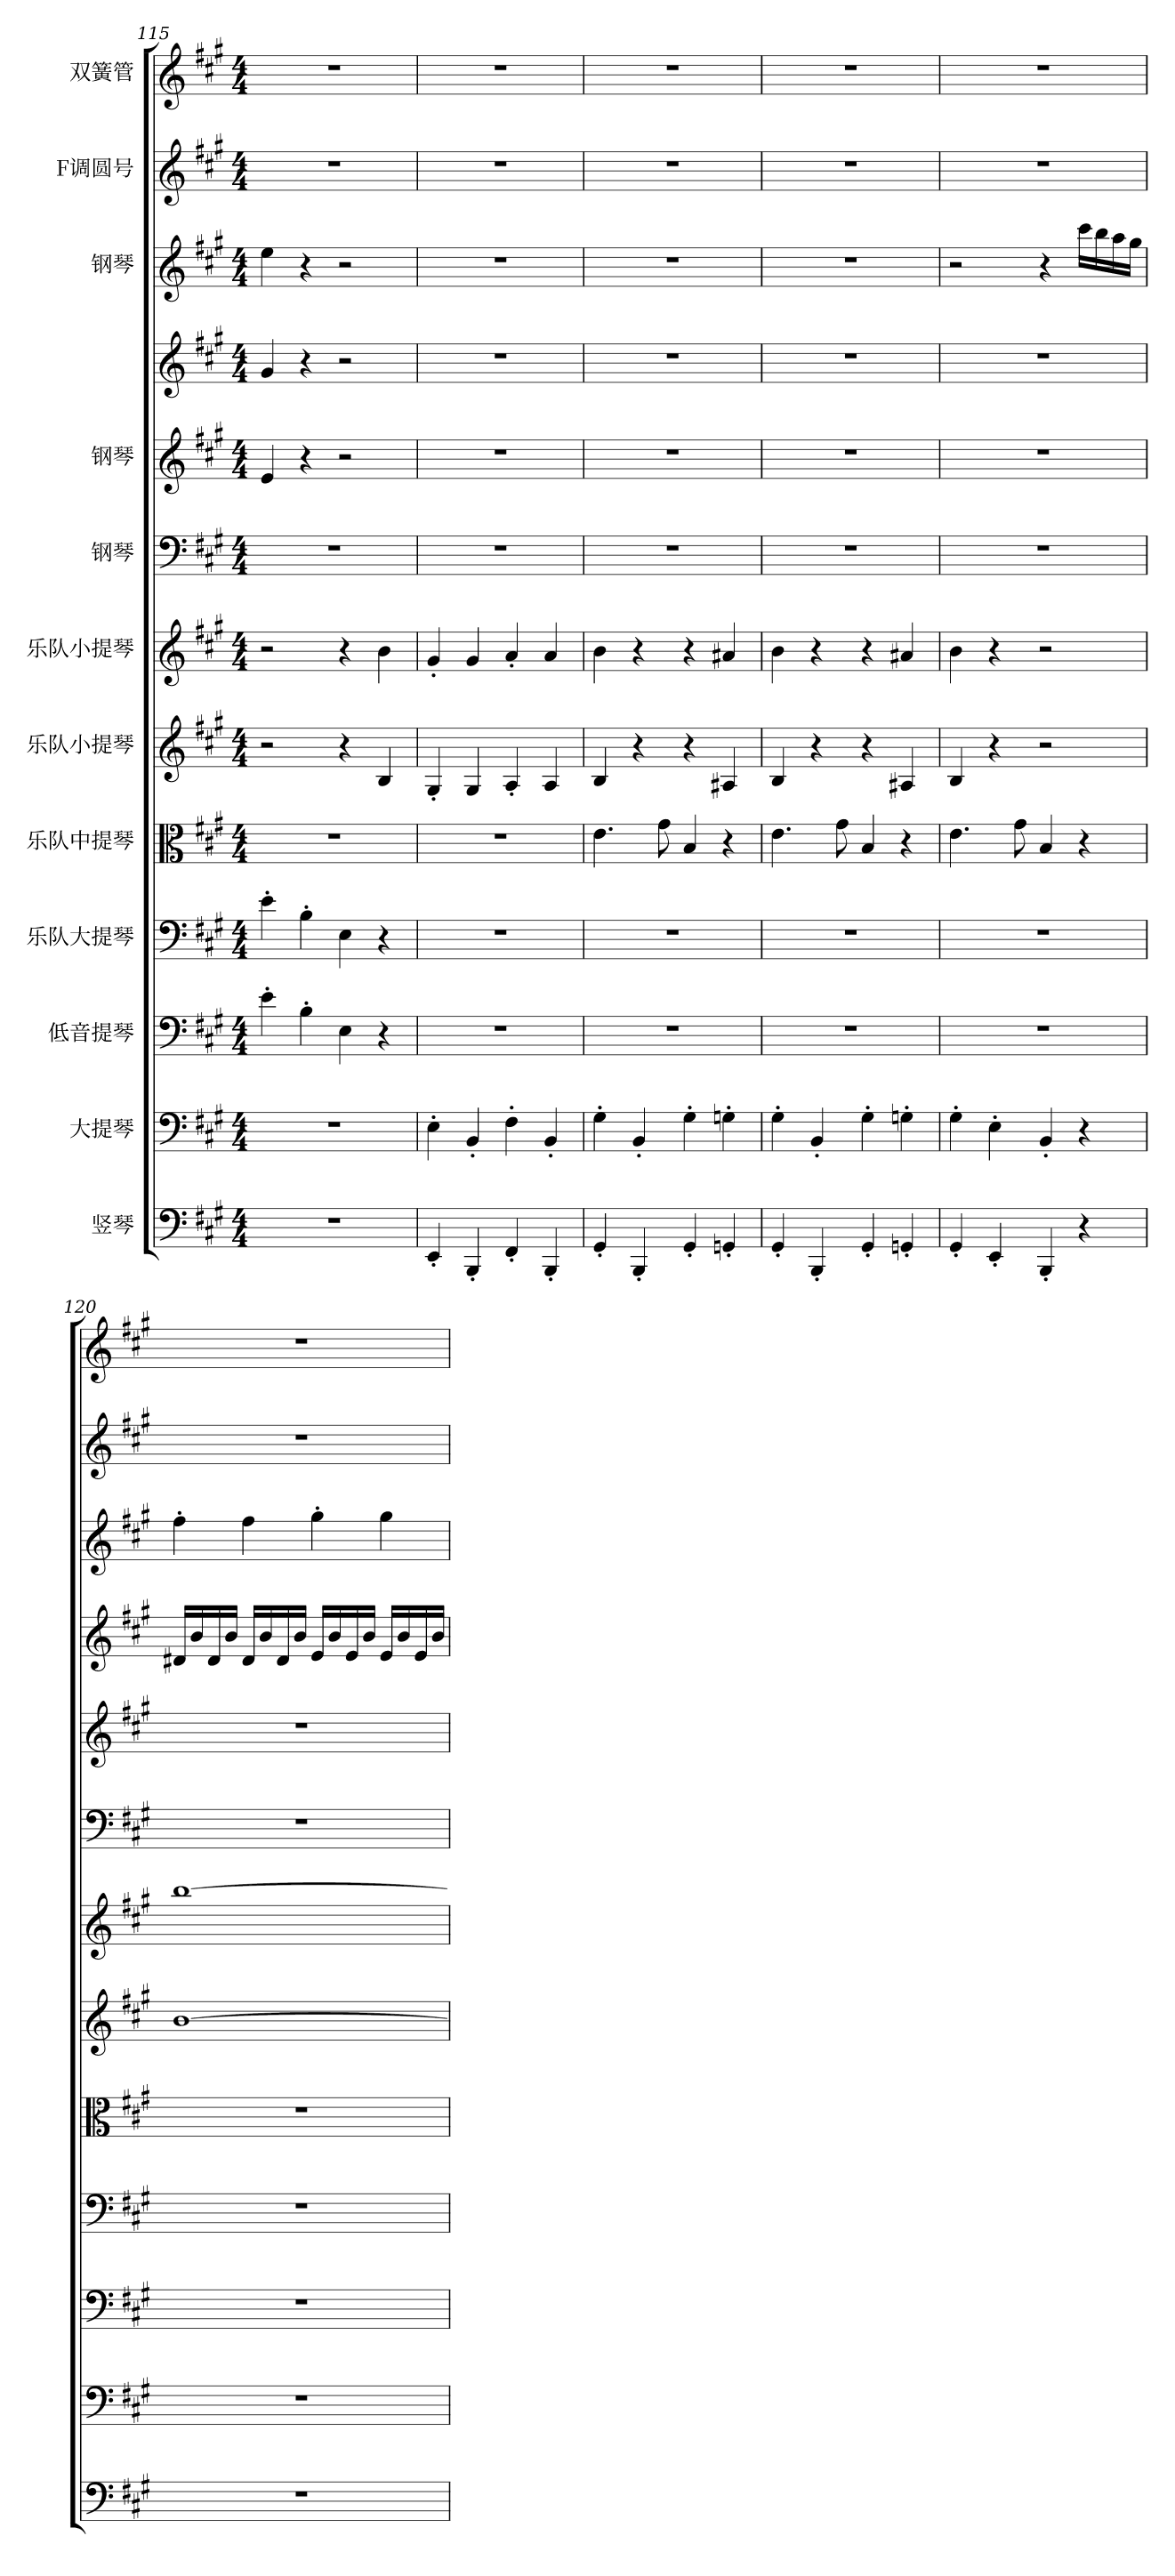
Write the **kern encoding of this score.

**kern	**kern	**kern	**kern	**kern	**kern	**kern	**kern	**kern	**kern	**kern	**kern	**kern
*part12	*part11	*part10	*part9	*part8	*part7	*part6	*part5	*part4	*part4	*part3	*part2	*part1
*staff13	*staff12	*staff11	*staff10	*staff9	*staff8	*staff7	*staff6	*staff5	*staff4	*staff3	*staff2	*staff1
*I"竖琴	*I"大提琴	*I"低音提琴	*I"乐队大提琴	*I"乐队中提琴	*I"乐队小提琴	*I"乐队小提琴	*I"钢琴	*I"钢琴	*	*I"钢琴	*I"F调圆号	*I"双簧管
*clefF4	*clefF4	*clefF4	*clefF4	*clefC3	*clefG2	*clefG2	*clefF4	*clefG2	*clefG2	*clefG2	*clefG2	*clefG2
*	*	*ITrd7c12	*	*	*	*	*	*	*	*	*ITrd4c7	*
*k[f#c#g#]	*k[f#c#g#]	*k[f#c#g#]	*k[f#c#g#]	*k[f#c#g#]	*k[f#c#g#]	*k[f#c#g#]	*k[f#c#g#]	*k[f#c#g#]	*k[f#c#g#]	*k[f#c#g#]	*k[f#c#]	*k[f#c#g#]
*M4/4	*M4/4	*M4/4	*M4/4	*M4/4	*M4/4	*M4/4	*M4/4	*M4/4	*M4/4	*M4/4	*M4/4	*M4/4
*MM126	*MM126	*MM126	*MM126	*MM126	*MM126	*MM126	*MM126	*MM126	*MM126	*MM126	*MM126	*MM126
=115	=115	=115	=115	=115	=115	=115	=115	=115	=115	=115	=115	=115
1r	1r	4E'\	4e'\	1r	2r	2r	1r	4e/	4g#/	4ee\	1r	1r
.	.	4BB'\	4B'\	.	.	.	.	4r	4r	4r	.	.
.	.	4EE\	4E\	.	4r	4r	.	2r	2r	2r	.	.
.	.	4r	4r	.	4B/	4b\	.	.	.	.	.	.
=116	=116	=116	=116	=116	=116	=116	=116	=116	=116	=116	=116	=116
*	*	*	*	*	*	*	*	*	*	*	*	*MM128
4EE'/	4E'\	1r	1r	1r	4G#'/	4g#'/	1r	1r	1r	1r	1r	1r
4BBB'/	4BB'/	.	.	.	4G#/	4g#/	.	.	.	.	.	.
4FF#'/	4F#'\	.	.	.	4A'/	4a'/	.	.	.	.	.	.
4BBB'/	4BB'/	.	.	.	4A/	4a/	.	.	.	.	.	.
=117	=117	=117	=117	=117	=117	=117	=117	=117	=117	=117	=117	=117
4GG#'/	4G#'\	1r	1r	4.e\	4B/	4b\	1r	1r	1r	1r	1r	1r
4BBB'/	4BB'/	.	.	.	4r	4r	.	.	.	.	.	.
.	.	.	.	8g#\	.	.	.	.	.	.	.	.
4GG#'/	4G#'\	.	.	4B/	4r	4r	.	.	.	.	.	.
4GGn'/	4Gn'\	.	.	4r	4A#X/	4a#X/	.	.	.	.	.	.
=118	=118	=118	=118	=118	=118	=118	=118	=118	=118	=118	=118	=118
4GG#'/	4G#'\	1r	1r	4.e\	4B/	4b\	1r	1r	1r	1r	1r	1r
4BBB'/	4BB'/	.	.	.	4r	4r	.	.	.	.	.	.
.	.	.	.	8g#\	.	.	.	.	.	.	.	.
4GG#'/	4G#'\	.	.	4B/	4r	4r	.	.	.	.	.	.
4GGn'/	4Gn'\	.	.	4r	4A#X/	4a#X/	.	.	.	.	.	.
!!LO:PB:g=z
=119	=119	=119	=119	=119	=119	=119	=119	=119	=119	=119	=119	=119
4GG#'/	4G#'\	1r	1r	4.e\	4B/	4b\	1r	1r	1r	2r	1r	1r
4EE'/	4E'\	.	.	.	4r	4r	.	.	.	.	.	.
.	.	.	.	8g#\	.	.	.	.	.	.	.	.
4BBB'/	4BB'/	.	.	4B/	2r	2r	.	.	.	4r	.	.
4r	4r	.	.	4r	.	.	.	.	.	16ccc#\LL	.	.
.	.	.	.	.	.	.	.	.	.	16bb\	.	.
.	.	.	.	.	.	.	.	.	.	16aa\	.	.
.	.	.	.	.	.	.	.	.	.	16gg#\JJ	.	.
=120	=120	=120	=120	=120	=120	=120	=120	=120	=120	=120	=120	=120
*	*	*	*	*	*	*	*	*	*	*	*	*MM130
1r	1r	1r	1r	1r	[1b	[1bb	1r	1r	16d#X/LL	4ff#'\	1r	1r
.	.	.	.	.	.	.	.	.	16b/	.	.	.
.	.	.	.	.	.	.	.	.	16d#/	.	.	.
.	.	.	.	.	.	.	.	.	16b/JJ	.	.	.
.	.	.	.	.	.	.	.	.	16d#/LL	4ff#\	.	.
.	.	.	.	.	.	.	.	.	16b/	.	.	.
.	.	.	.	.	.	.	.	.	16d#/	.	.	.
.	.	.	.	.	.	.	.	.	16b/JJ	.	.	.
.	.	.	.	.	.	.	.	.	16e/LL	4gg#'\	.	.
.	.	.	.	.	.	.	.	.	16b/	.	.	.
.	.	.	.	.	.	.	.	.	16e/	.	.	.
.	.	.	.	.	.	.	.	.	16b/JJ	.	.	.
.	.	.	.	.	.	.	.	.	16e/LL	4gg#\	.	.
.	.	.	.	.	.	.	.	.	16b/	.	.	.
.	.	.	.	.	.	.	.	.	16e/	.	.	.
.	.	.	.	.	.	.	.	.	16b/JJ	.	.	.
=	=	=	=	=	=	=	=	=	=	=	=	=
*-	*-	*-	*-	*-	*-	*-	*-	*-	*-	*-	*-	*-
